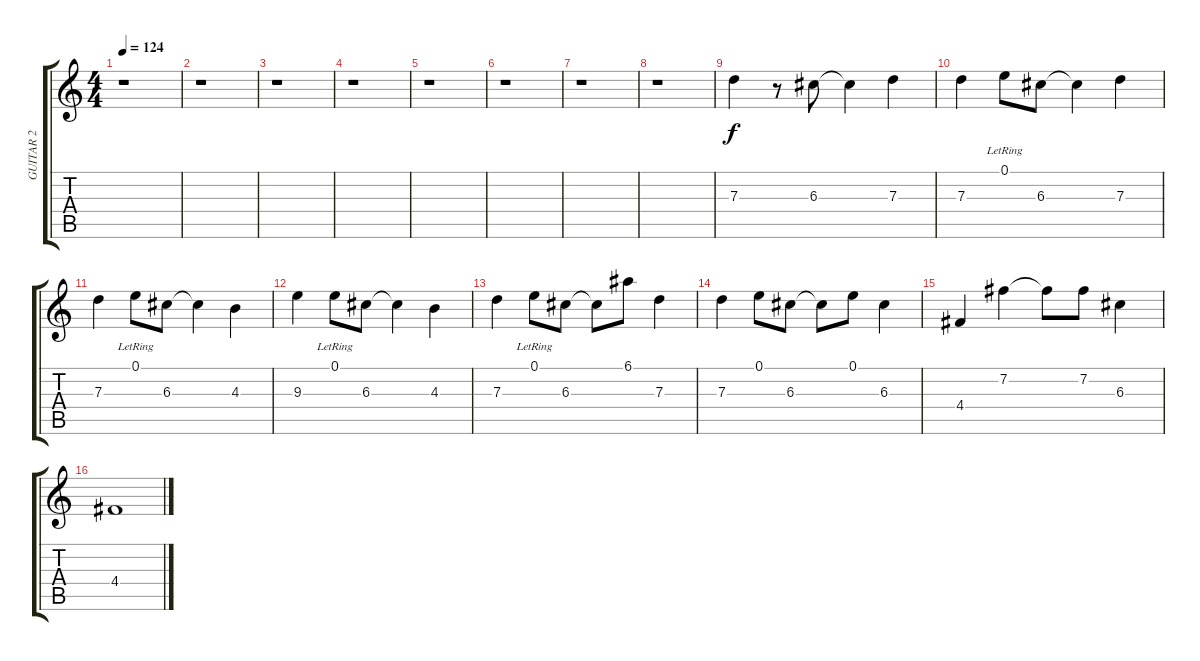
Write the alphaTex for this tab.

\track ("GUITAR 2" "GUITAR 2") {instrument overdrivenguitar}
\staff {score tabs}
\tuning (E4 B3 G3 D3 A2 E2) {hide}
\ts (4 4)
\tempo 124
\clef g2
\ks c
r.1{dy f} |
r.1 |
r.1 |
r.1 |
r.1 |
r.1 |
r.1 |
r.1 |
7.3.4 r.8 6.3.8 6.3{t}.4 7.3.4 |
7.3.4 0.1{lr}.8 6.3.8 6.3{t}.4 7.3.4 |
7.3.4 0.1{lr}.8 6.3.8 6.3{t}.4 4.3.4 |
9.3.4 0.1{lr}.8 6.3.8 6.3{t}.4 4.3.4 |
7.3.4 0.1{lr}.8 6.3.8 6.3{t}.8 6.1.8 7.3.4 |
7.3.4 0.1.8 6.3.8 6.3{t}.8 0.1.8 6.3.4 |
4.4.4 7.2.4 7.2{t}.8 7.2.8 6.3.4 |
4.4.1
